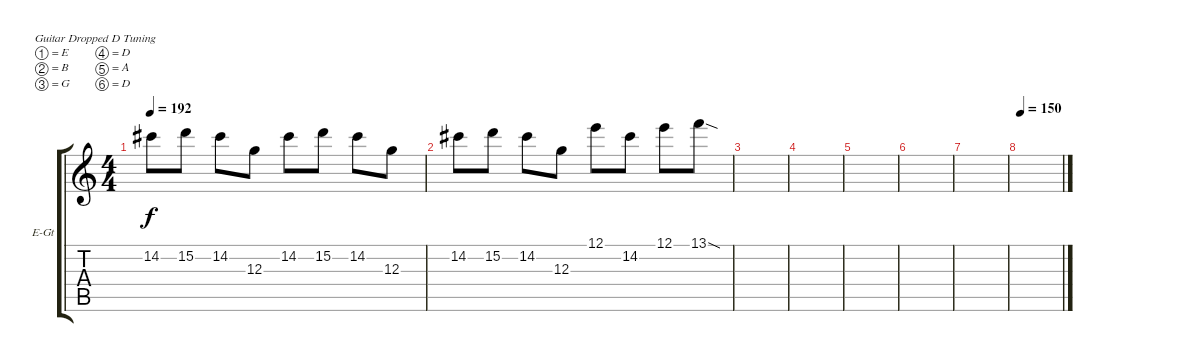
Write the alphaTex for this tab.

\defaultSystemsLayout 4
\bracketExtendMode groupsimilarinstruments
\firstSystemTrackNameOrientation horizontal
\otherSystemsTrackNameOrientation horizontal
\track ("Electric Guitar" "E-Gt") {instrument distortionguitar}
\staff {score tabs}
\tuning (E4 B3 G3 D3 A2 D2)
\ts (4 4)
\tempo 192
\clef g2
\ks c
14.2.8{dy f} 15.2.8 14.2.8 12.3.8 14.2.8 15.2.8 14.2.8 12.3.8 |
14.2.8 15.2.8 14.2.8 12.3.8 12.1.8 14.2.8 12.1.8 13.1{sod}.8 |
|
|
|
|
|
\tempo 150
